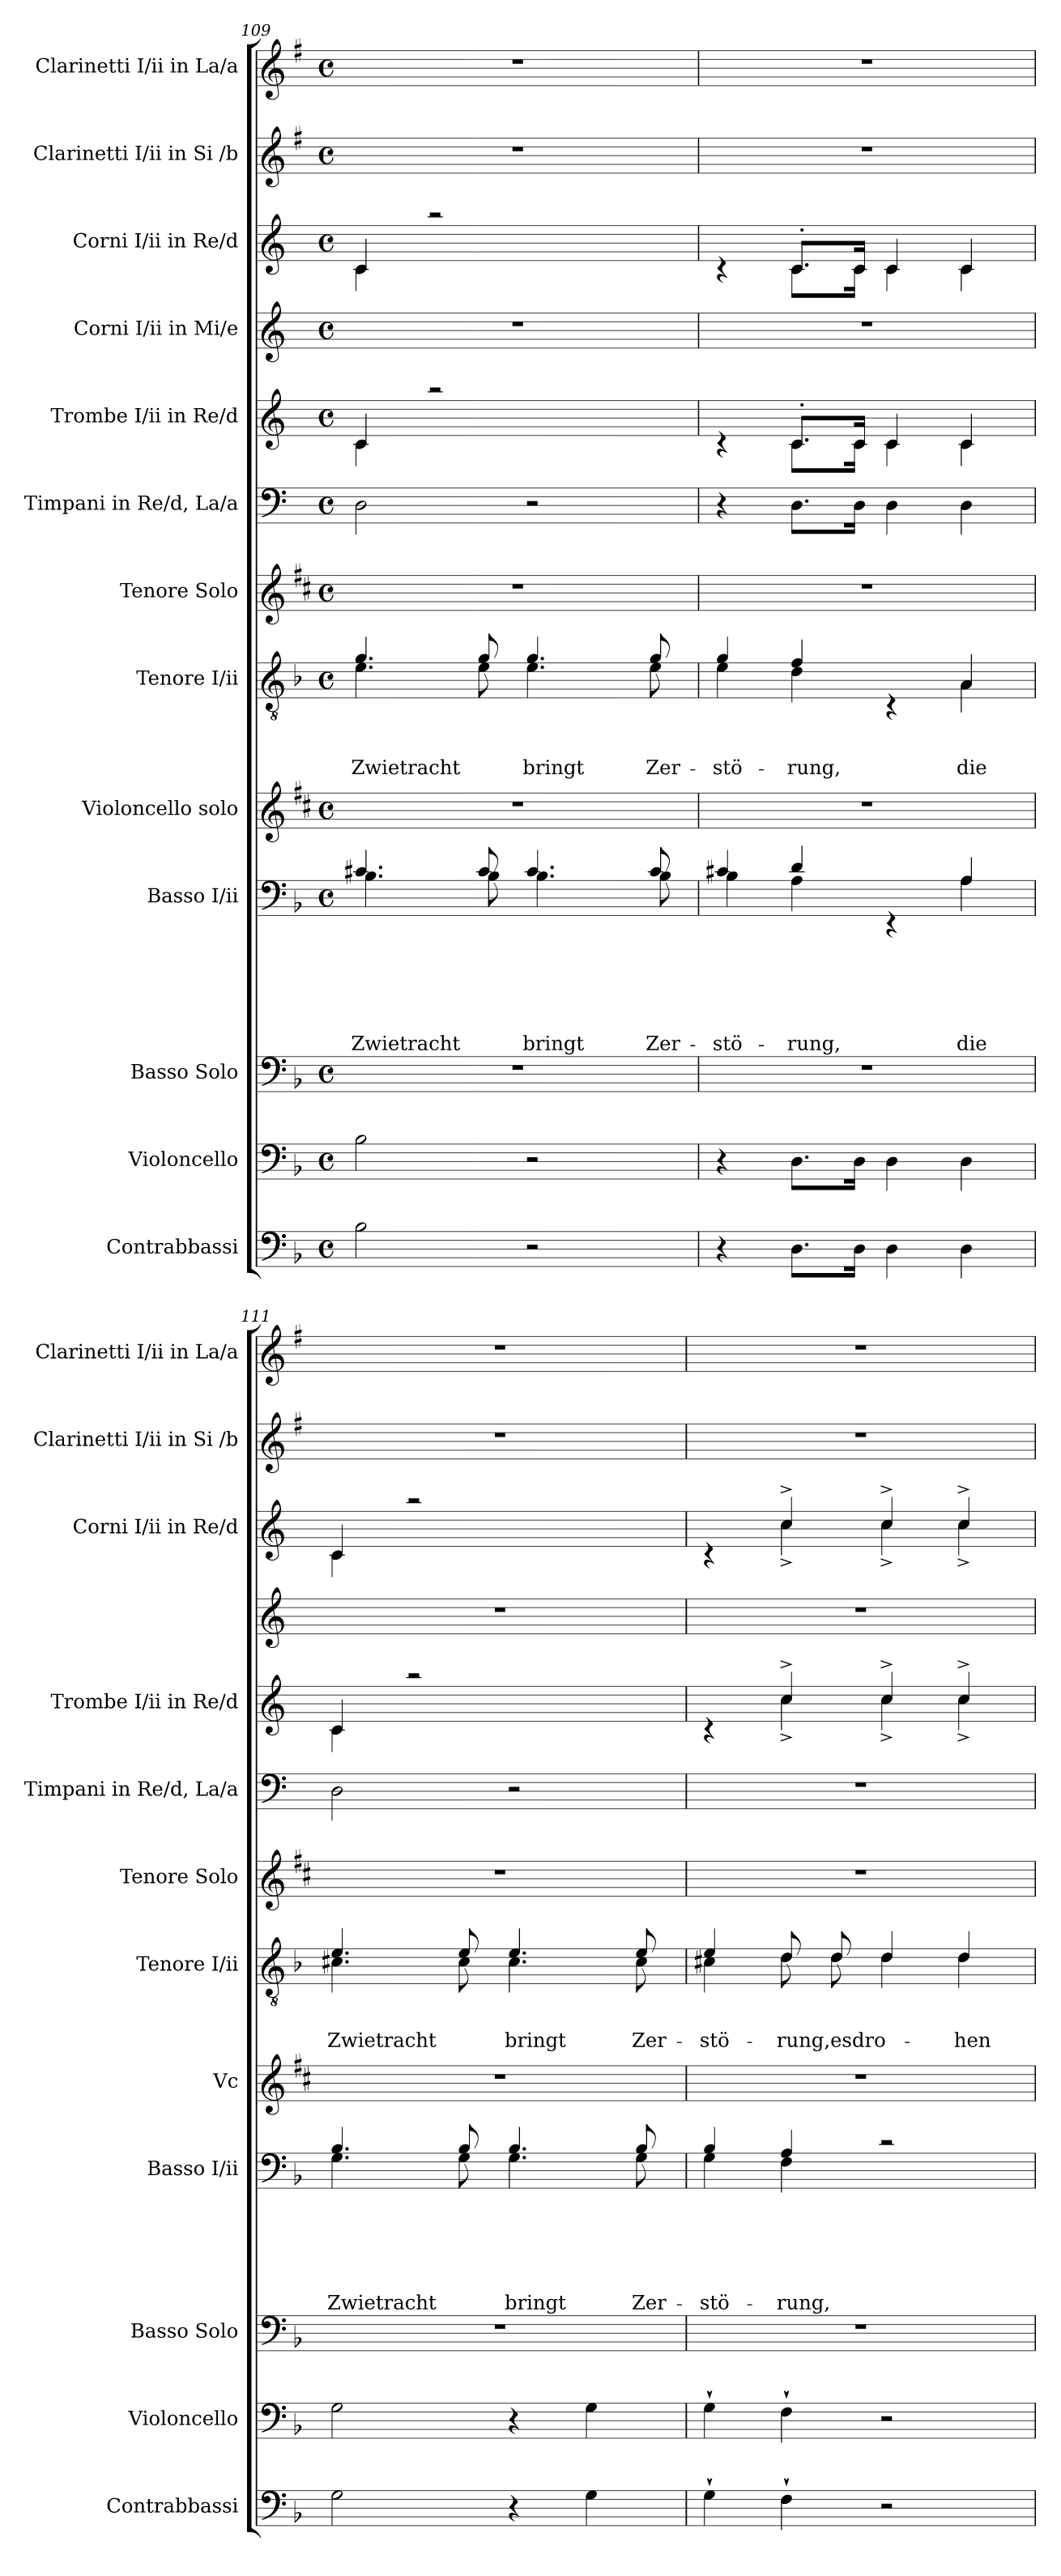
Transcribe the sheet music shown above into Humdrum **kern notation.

**kern	**kern	**kern	**kern	**text	**text	**text	**text	**text	**text	**kern	**kern	**text	**text	**text	**kern	**kern	**kern	**kern	**kern	**kern	**kern
*part13	*part12	*part11	*part10	*part10	*part10	*part10	*part10	*part10	*part10	*part9	*part8	*part8	*part8	*part8	*part7	*part6	*part5	*part4	*part3	*part2	*part1
*staff13	*staff12	*staff11	*staff10	*staff10	*staff10	*staff10	*staff10	*staff10	*staff10	*staff9	*staff8	*staff8	*staff8	*staff8	*staff7	*staff6	*staff5	*staff4	*staff3	*staff2	*staff1
*I"Contrabbassi	*I"Violoncello	*I"Basso Solo	*I"Basso I/ii	*	*	*	*	*	*	*I"Violoncello solo	*I"Tenore I/ii	*	*	*	*I"Tenore Solo	*I"Timpani in Re/d, La/a	*I"Trombe I/ii in Re/d	*I"Corni I/ii in Mi/e	*I"Corni I/ii in Re/d	*I"Clarinetti I/ii in Si /b	*I"Clarinetti I/ii in La/a
*I'Contrabbassi	*I'Violoncello	*I'Basso Solo	*I'Basso I/ii	*	*	*	*	*	*	*I'Vc	*I'Tenore I/ii	*	*	*	*I'Tenore Solo	*I'Timpani in Re/d, La/a	*I'Trombe I/ii in Re/d	*	*I'Corni I/ii in Re/d	*I'Clarinetti I/ii in Si /b	*I'Clarinetti I/ii in La/a
*clefF4	*clefF4	*clefF4	*clefF4	*	*	*	*	*	*	*clefG2	*clefGv2	*	*	*	*clefG2	*clefF4	*clefG2	*clefG2	*clefG2	*clefG2	*clefG2
*ITrd-2c-3	*ITrd-2c-3	*ITrd3c5	*ITrd-2c-3	*	*	*	*	*	*	*ITrd-2c-3	*ITrd-2c-3	*	*	*	*ITrd-2c-3	*ITrd-3c-5	*ITrd-3c-5	*ITrd4c7	*ITrd-3c-5	*ITrd-3c-5	*ITrd1c2
*k[b-e-a-d-]	*k[b-e-a-d-]	*k[]	*k[b-e-a-d-]	*	*	*	*	*	*	*k[b-]	*k[b-e-a-d-]	*	*	*	*k[b-]	*k[b-]	*k[b-]	*k[b-]	*k[b-]	*k[]	*k[b-]
*A-:	*A-:	*C:	*A-:	*	*	*	*	*	*	*F:	*A-:	*	*	*	*F:	*F:	*F:	*F:	*F:	*C:	*F:
*M4/4	*M4/4	*M4/4	*M4/4	*	*	*	*	*	*	*M4/4	*M4/4	*	*	*	*M4/4	*M4/4	*M4/4	*M4/4	*M4/4	*M4/4	*M4/4
*met(c)	*met(c)	*met(c)	*met(c)	*	*	*	*	*	*	*met(c)	*met(c)	*	*	*	*met(c)	*met(c)	*met(c)	*met(c)	*met(c)	*met(c)	*met(c)
=109	=109	=109	=109	=109	=109	=109	=109	=109	=109	=109	=109	=109	=109	=109	=109	=109	=109	=109	=109	=109	=109
!	!	!	!	!	!	!	!	!	!LO:LY:b	!	!	!	!	!LO:LY:b	!	!	!	!	!	!	!
*	*	*	*^	*	*	*	*	*	*	*	*^	*	*	*	*	*	*^	*	*^	*	*
2d-\	2d-\	1r	4.en/	4.d-\	.	.	.	.	.	Zwietracht	1r	4.b-/	4.g\	.	.	Zwietracht	1r	2G\	4f/	4f\	1r	4f/	4f\	1r	1r
.	.	.	.	.	.	.	.	.	.	.	.	.	.	.	.	.	.	.	2raa	4ryy	.	2raa	4ryy	.	.
.	.	.	8e/	8d-\	.	.	.	.	.	.	.	8b-/	8g\	.	.	.	.	.	.	.	.	.	.	.	.
!	!	!	!	!	!	!	!	!	!	!LO:LY:b	!	!	!	!	!	!LO:LY:b	!	!	!	!	!	!	!	!	!
2r	2r	.	4.e/	4.d-\	.	.	.	.	.	bringt	.	4.b-/	4.g\	.	.	bringt	.	2r	.	2ryy	.	.	2ryy	.	.
.	.	.	.	.	.	.	.	.	.	.	.	.	.	.	.	.	.	.	4ryy	.	.	4ryy	.	.	.
!	!	!	!	!	!	!	!	!	!	!LO:LY:b	!	!	!	!	!	!LO:LY:b	!	!	!	!	!	!	!	!	!
.	.	.	8e/	8d-\	.	.	.	.	.	Zer-	.	8b-/	8g\	.	.	Zer-	.	.	.	.	.	.	.	.	.
=110	=110	=110	=110	=110	=110	=110	=110	=110	=110	=110	=110	=110	=110	=110	=110	=110	=110	=110	=110	=110	=110	=110	=110	=110	=110
!	!	!	!	!	!	!	!	!	!	!LO:LY:b	!	!	!	!	!	!LO:LY:b	!	!	!	!	!	!	!	!	!
4r	4r	1r	4en/	4d-\	.	.	.	.	.	-stö-	1r	4b-/	4g\	.	.	-stö-	1r	4r	4ryy	4rc	1r	4ryy	4rc	1r	1r
!	!	!	!	!	!	!	!	!	!	!LO:LY:b	!	!	!	!	!	!LO:LY:b	!	!	!	!	!	!	!	!	!
8.F\L	8.F\L	.	4f/	4c\	.	.	.	.	.	-rung,	.	4a-/	4f\	.	.	-rung,	.	8.G\L	8.f'>/L	8.f\L	.	8.f'>/L	8.f\L	.	.
16F\Jk	16F\Jk	.	.	.	.	.	.	.	.	.	.	.	.	.	.	.	.	16G\Jk	16f/Jk	16f\Jk	.	16f/Jk	16f\Jk	.	.
4F\	4F\	.	4ryy	4rEE	.	.	.	.	.	.	.	4ryy	4rC	.	.	.	.	4G\	4f/	4f\	.	4f/	4f\	.	.
!	!	!	!	!	!	!	!	!	!	!LO:LY:b	!	!	!	!	!	!LO:LY:b	!	!	!	!	!	!	!	!	!
4F\	4F\	.	4c/	4c\	.	.	.	.	.	die	.	4c/	4c\	.	.	die	.	4G\	4f/	4f\	.	4f/	4f\	.	.
=111	=111	=111	=111	=111	=111	=111	=111	=111	=111	=111	=111	=111	=111	=111	=111	=111	=111	=111	=111	=111	=111	=111	=111	=111	=111
!	!	!	!	!	!	!	!	!	!	!LO:LY:b	!	!	!	!	!	!LO:LY:b	!	!	!	!	!	!	!	!	!
2B-\	2B-\	1r	4.d-/	4.B-\	.	.	.	.	.	Zwietracht	1r	4.g/	4.en\	.	.	Zwietracht	1r	2G\	4f/	4f\	1r	4f/	4f\	1r	1r
.	.	.	.	.	.	.	.	.	.	.	.	.	.	.	.	.	.	.	2raa	4ryy	.	2raa	4ryy	.	.
.	.	.	8d-/	8B-\	.	.	.	.	.	.	.	8g/	8e\	.	.	.	.	.	.	.	.	.	.	.	.
!	!	!	!	!	!	!	!	!	!	!LO:LY:b	!	!	!	!	!	!LO:LY:b	!	!	!	!	!	!	!	!	!
4r	4r	.	4.d-/	4.B-\	.	.	.	.	.	bringt	.	4.g/	4.e\	.	.	bringt	.	2r	.	2ryy	.	.	2ryy	.	.
4B-\	4B-\	.	.	.	.	.	.	.	.	.	.	.	.	.	.	.	.	.	4ryy	.	.	4ryy	.	.	.
!	!	!	!	!	!	!	!	!	!	!LO:LY:b	!	!	!	!	!	!LO:LY:b	!	!	!	!	!	!	!	!	!
.	.	.	8d-/	8B-\	.	.	.	.	.	Zer-	.	8g/	8e\	.	.	Zer-	.	.	.	.	.	.	.	.	.
=112	=112	=112	=112	=112	=112	=112	=112	=112	=112	=112	=112	=112	=112	=112	=112	=112	=112	=112	=112	=112	=112	=112	=112	=112	=112
!	!	!	!	!	!	!	!	!	!	!LO:LY:b	!	!	!	!	!	!LO:LY:b	!	!	!	!	!	!	!	!	!
4B-`>\	4B-`>\	1r	4d-/	4B-\	.	.	.	.	.	-stö-	1r	4g/	4en\	.	.	-stö-	1r	1r	4ryy	4rc	1r	4ryy	4rc	1r	1r
!	!	!	!	!	!	!	!	!	!	!LO:LY:b	!	!	!	!	!	!LO:LY:b	!	!	!	!	!	!	!	!	!
4A-`>\	4A-`>\	.	4c/	4A-\	.	.	.	.	.	-rung,	.	8f/	8f\	.	.	-rung,esdro-	.	.	4ff^>/	4ff^<\	.	4ff^>/	4ff^<\	.	.
.	.	.	.	.	.	.	.	.	.	.	.	8f/	8f\	.	.	.	.	.	.	.	.	.	.	.	.
2r	2r	.	2rc	2ryy	.	.	.	.	.	.	.	4f/	4f\	.	.	.	.	.	4ff^>/	4ff^<\	.	4ff^>/	4ff^<\	.	.
!	!	!	!	!	!	!	!	!	!	!	!	!	!	!	!	!LO:LY:b	!	!	!	!	!	!	!	!	!
.	.	.	.	.	.	.	.	.	.	.	.	4f/	4f\	.	.	-hen	.	.	4ff^>/	4ff^<\	.	4ff^>/	4ff^<\	.	.
*	*	*	*v	*v	*	*	*	*	*	*	*	*v	*v	*	*	*	*	*	*v	*v	*	*v	*v	*	*
=	=	=	=	=	=	=	=	=	=	=	=	=	=	=	=	=	=	=	=	=	=
*-	*-	*-	*-	*-	*-	*-	*-	*-	*-	*-	*-	*-	*-	*-	*-	*-	*-	*-	*-	*-	*-
